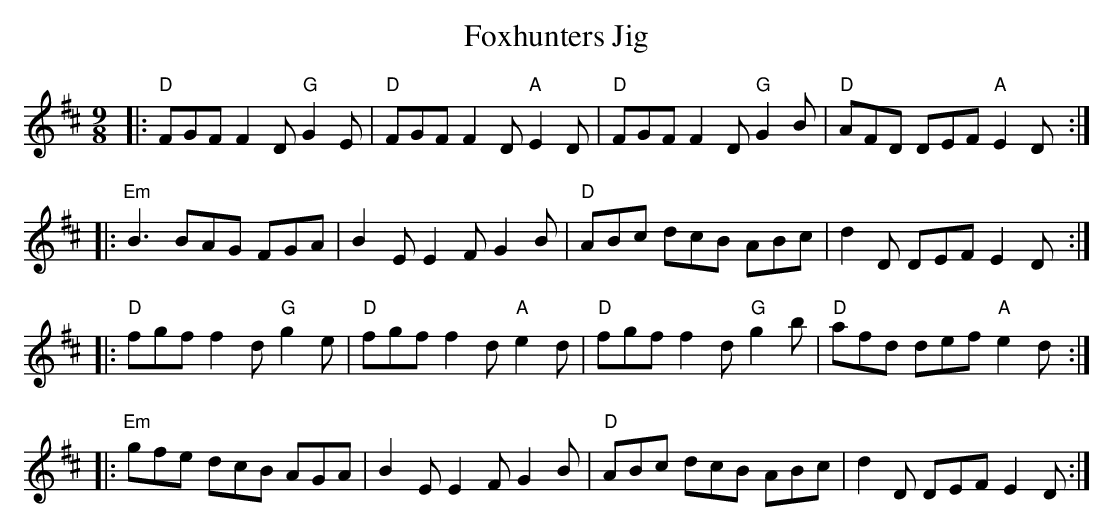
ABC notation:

X:1
T:Foxhunters Jig
L:1/8
M:9/8
K:D
|: "D" FGF F2 D "G" G2 E | "D" FGF F2 D "A" E2 D | "D" FGF F2 D "G" G2 B | "D" AFD DEF"A" E2 D :|
|: "Em" B3 BAG FGA | B2 E E2 F G2 B | "D" ABc dcB ABc | d2 D DEF E2 D :|
|: "D" fgf f2 d "G" g2 e | "D" fgf f2 d "A" e2 d | "D" fgf f2 d "G" g2 b | "D" afd def"A" e2 d :|
|: "Em" gfe dcB AGA | B2 E E2 F G2 B | "D" ABc dcB ABc | d2 D DEF E2 D :|
